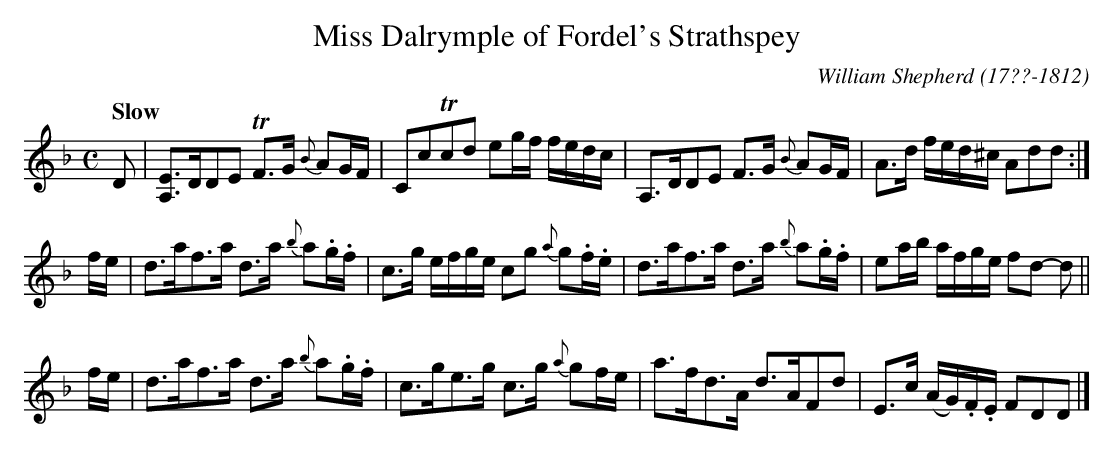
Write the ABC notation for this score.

X:1
T: Miss Dalrymple of Fordel's Strathspey
Q: "Slow"
C: William Shepherd (17??-1812)
M: C
L: 1/16
K: Dm
D2 |\
[E3A,3]DD2E2 TF3G {B}A2GF | C2c2Tc2d2 e2gf fedc |\
A,3DD2E2 F3G {B}A2GF | A3d fed^c A2d2d2 :|
fe |\
d3af3a d3a {b}a2.g.f | c3g efge c2g2 {a}g2.f.e |\
d3af3a d3a {b}a2.g.f | e2ab afge f2d2- d2 ||
fe |\
d3af3a d3a {b}a2.g.f | c3ge3g c3g {a}g2fe |\
a3fd3A d3AF2d2 | E3c (AG).F.E F2D2D2 |]
